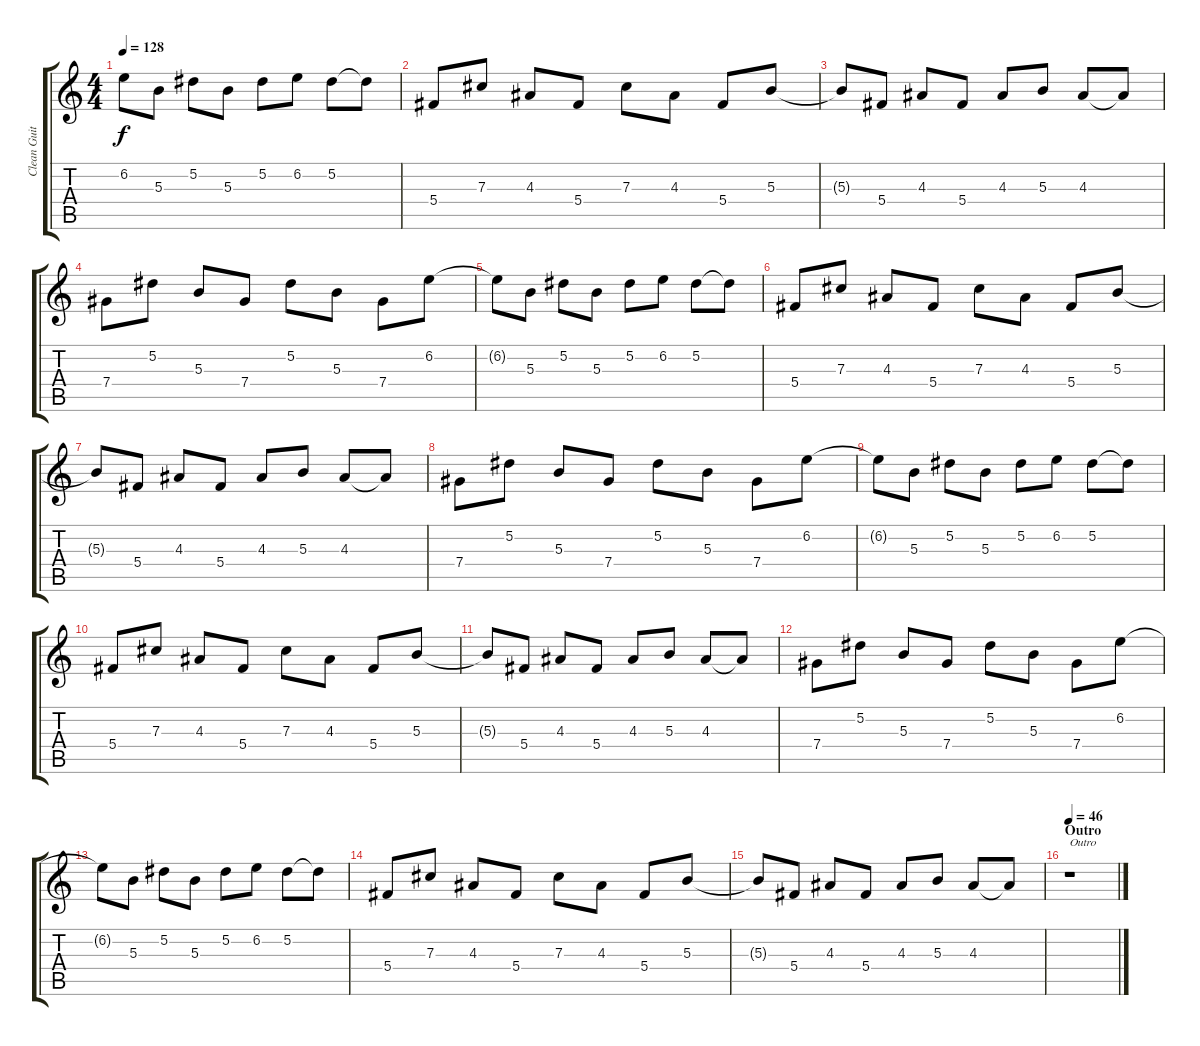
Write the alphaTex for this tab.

\track ("Clean Guitar" "Clean Guit") {instrument electricguitarjazz}
\staff {score tabs}
\tuning (Eb4 Bb3 Gb3 Db3 Ab2 Eb2) {hide}
\ts (4 4)
\tempo 128
\clef g2
\ks c
6.2{t}.8{dy f} 5.3.8 5.2.8 5.3.8 5.2.8 6.2.8 5.2.8 5.2{t}.8 |
5.4.8 7.3.8 4.3.8 5.4.8 7.3.8 4.3.8 5.4.8 5.3.8 |
5.3{t}.8 5.4.8 4.3.8 5.4.8 4.3.8 5.3.8 4.3.8 4.3{t}.8 |
7.4.8 5.2.8 5.3.8 7.4.8 5.2.8 5.3.8 7.4.8 6.2.8 |
6.2{t}.8 5.3.8 5.2.8 5.3.8 5.2.8 6.2.8 5.2.8 5.2{t}.8 |
5.4.8 7.3.8 4.3.8 5.4.8 7.3.8 4.3.8 5.4.8 5.3.8 |
5.3{t}.8 5.4.8 4.3.8 5.4.8 4.3.8 5.3.8 4.3.8 4.3{t}.8 |
7.4.8 5.2.8 5.3.8 7.4.8 5.2.8 5.3.8 7.4.8 6.2.8 |
6.2{t}.8 5.3.8 5.2.8 5.3.8 5.2.8 6.2.8 5.2.8 5.2{t}.8 |
5.4.8 7.3.8 4.3.8 5.4.8 7.3.8 4.3.8 5.4.8 5.3.8 |
5.3{t}.8 5.4.8 4.3.8 5.4.8 4.3.8 5.3.8 4.3.8 4.3{t}.8 |
7.4.8 5.2.8 5.3.8 7.4.8 5.2.8 5.3.8 7.4.8 6.2.8 |
6.2{t}.8 5.3.8 5.2.8 5.3.8 5.2.8 6.2.8 5.2.8 5.2{t}.8 |
5.4.8 7.3.8 4.3.8 5.4.8 7.3.8 4.3.8 5.4.8 5.3.8 |
5.3{t}.8 5.4.8 4.3.8 5.4.8 4.3.8 5.3.8 4.3.8 4.3{t}.8 |
\section ("" "Outro")
\tempo 46
r.1{txt "Outro"}
